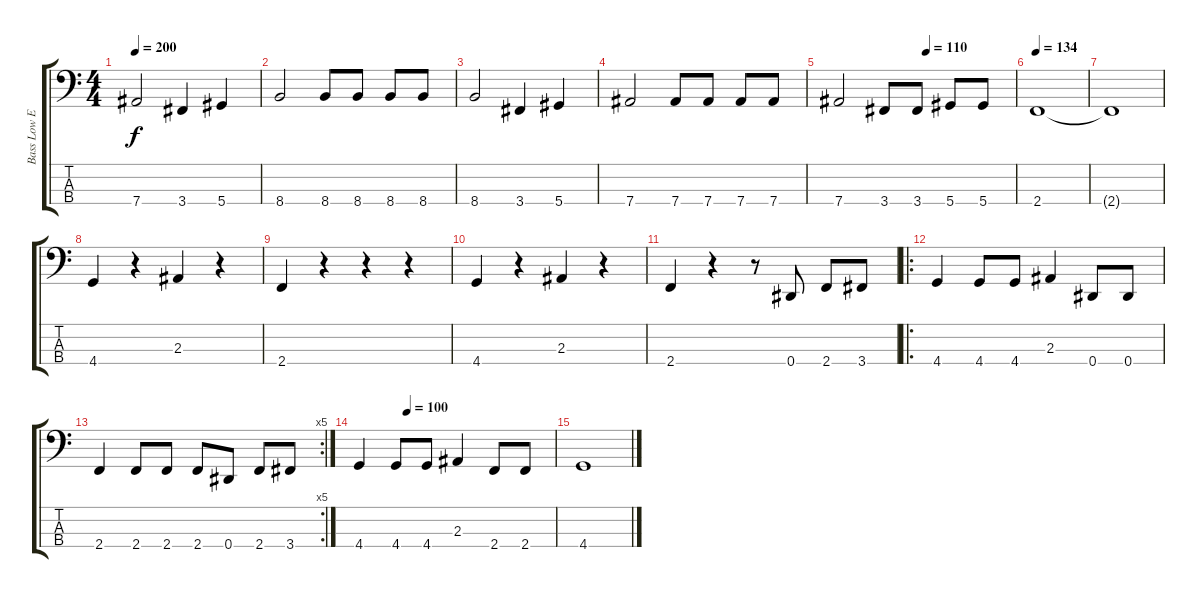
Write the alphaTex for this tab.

\track ("Bass Low End" "Bass Low E") {instrument electricbasspick}
\staff {score tabs}
\tuning (Gb2 Db2 Ab1 Eb1) {hide}
\ts (4 4)
\tempo 200
\clef f4
\ks c
7.4.2{dy f} 3.4.4 5.4.4 |
8.4.2 8.4.8 8.4.8 8.4.8 8.4.8 |
8.4.2 3.4.4 5.4.4 |
7.4.2 7.4.8 7.4.8 7.4.8 7.4.8 |
\tempo (110 0.5)
7.4.2 3.4.8 3.4.8 5.4.8 5.4.8 |
\tempo 134
2.4.1 |
2.4{t}.1 |
4.4.4 r.4 2.3.4 r.4 |
2.4.4 r.4 r.4 r.4 |
4.4.4 r.4 2.3.4 r.4 |
2.4.4 r.4 r.8 0.4.8 2.4.8 3.4.8 |
\ro
4.4.4 4.4.8 4.4.8 2.3.4 0.4.8 0.4.8 |
\rc 5
2.4.4 2.4.8 2.4.8 2.4.8 0.4.8 2.4.8 3.4.8 |
\tempo (100 0.25)
4.4.4 4.4.8 4.4.8 2.3.4 2.4.8 2.4.8 |
4.4.1
